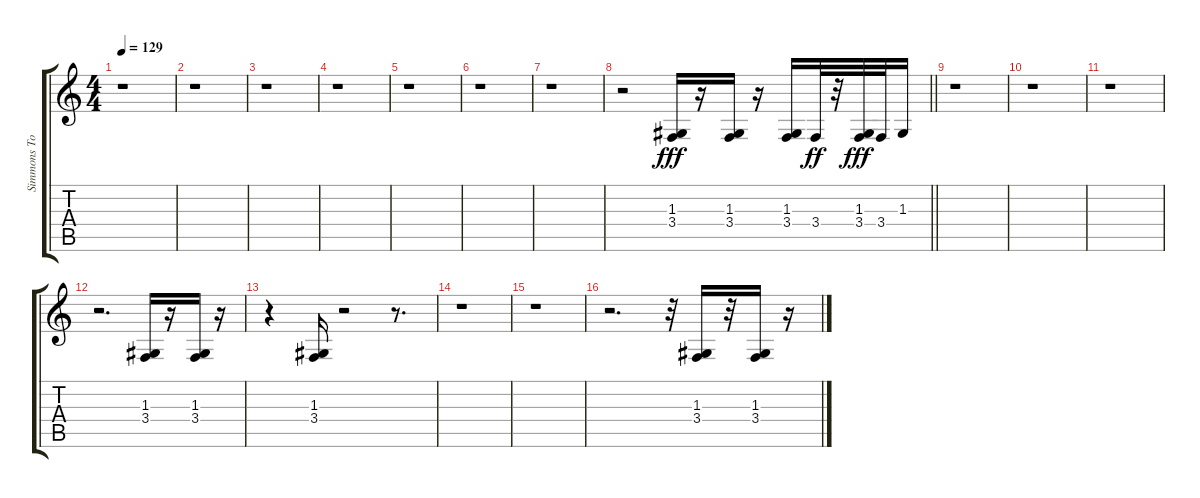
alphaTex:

\track ("Simmons Tom Toms" "Simmons To") {instrument synthdrum}
\staff {score tabs}
\tuning (E4 B3 G3 D3 A2 E2) {hide}
\ts (4 4)
\tempo 129
\clef g2
\ks c
r.1{dy fff} |
r.1 |
r.1 |
r.1 |
r.1 |
r.1 |
r.1 |
\barLineRight lightlight
r.2 (1.3 3.4).16 r.16 (1.3 3.4).16 r.16 (1.3 3.4).16 3.4.32{dy ff} r.32 (1.3 3.4).32{dy fff} 3.4.32 1.3.16 |
r.1 |
r.1 |
r.1 |
r.2{d} (1.3 3.4).16 r.16 (1.3 3.4).16 r.16 |
r.4 (1.3 3.4).16 r.2 r.8{d} |
r.1 |
r.1 |
r.2{d} r.32 (1.3 3.4).16 r.32 (1.3 3.4).16 r.16
